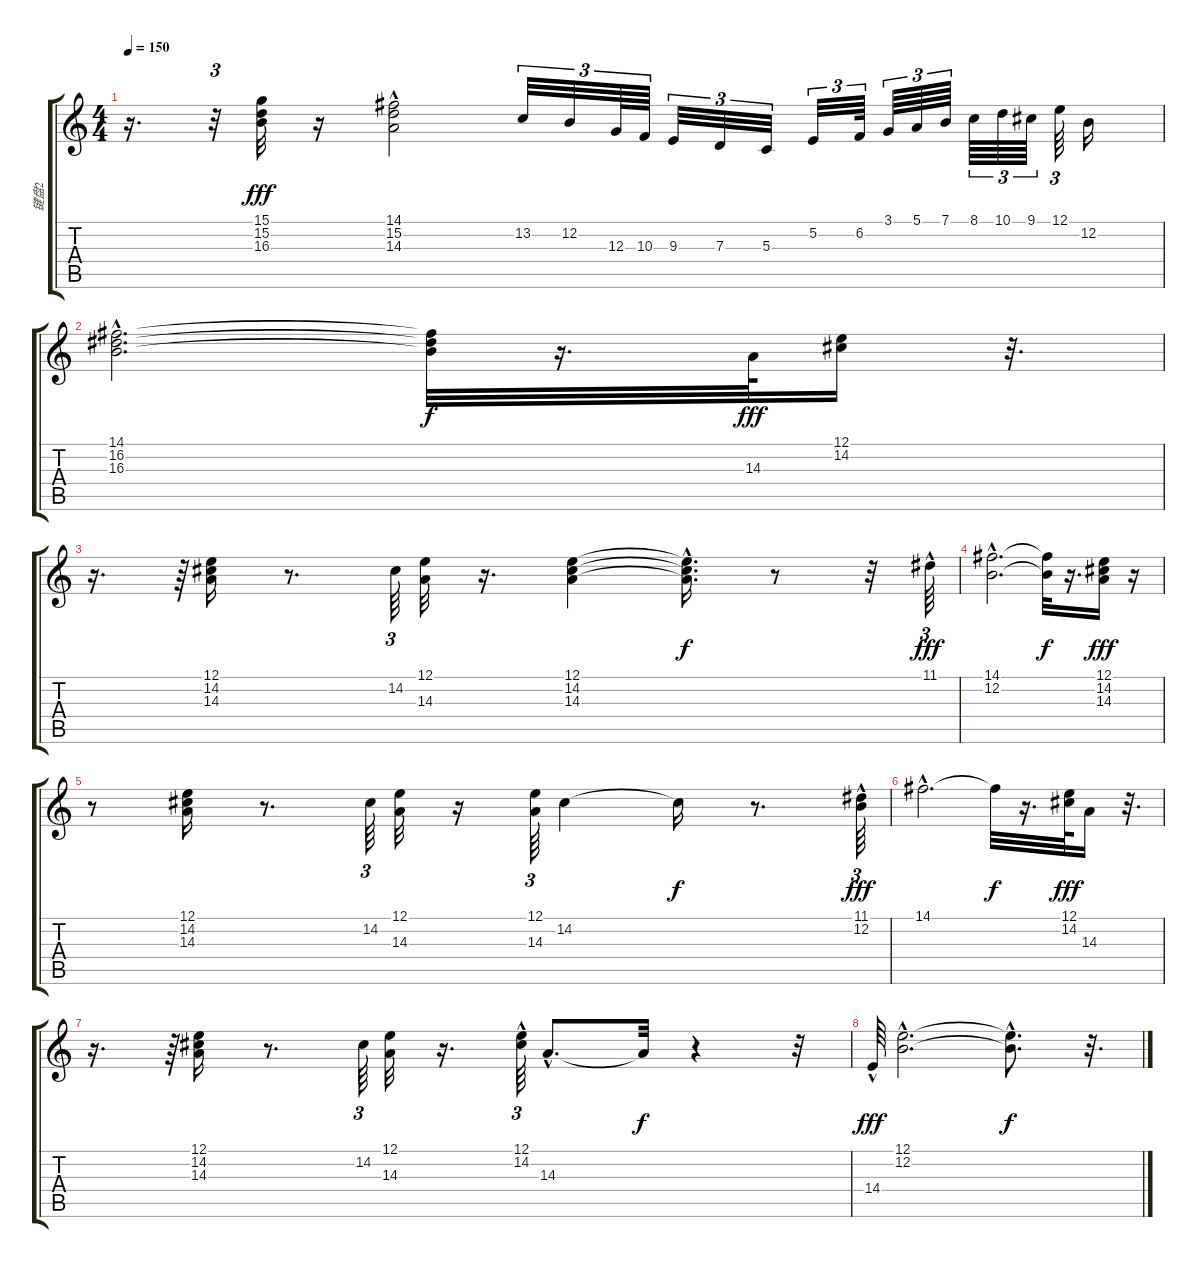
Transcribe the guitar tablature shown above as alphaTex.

\track ("键盘2" "键盘2") {instrument rockorgan}
\staff {score tabs}
\tuning (E4 B3 G3 D3 A2 E2) {hide}
\ts (4 4)
\tempo 150
\clef g2
\ks c
r.16{d dy fff} r.32{tu (3 2)} (15.1 15.2 16.3).32 r.16 (14.1{hac} 15.2 14.3).2 13.2.32{tu (3 2)} 12.2.32{tu (3 2)} 12.3.64{tu (3 2)} 10.3.64{tu (3 2)} 9.3.32{tu (3 2)} 7.3.32{tu (3 2)} 5.3.32{tu (3 2)} 5.2.32{tu (3 2)} 6.2.64{tu (3 2)} 3.1.64{tu (3 2)} 5.1.64{tu (3 2)} 7.1.64{tu (3 2)} 8.1.64{tu (3 2)} 10.1.64{tu (3 2)} 9.1.64{tu (3 2)} 12.1.64{tu (3 2)} 12.2.16 |
(14.1{hac} 16.2{hac} 16.3{hac}).2{d} (14.1{t} 16.2{t} 16.3{t}).32{dy f} r.16{d} 14.3.64{dy fff} (12.1 14.2).16 r.32{d} |
r.16{d} r.64{tu (3 2)} (12.1 14.2 14.3).16 r.8{d} 14.2.64{tu (3 2)} (12.1 14.3).32 r.16{d} (12.1 14.2 14.3).4 (12.1{hac t} 14.2{t} 14.3{t}).16{d dy f} r.8 r.32 11.1{hac}.64{tu (3 2) dy fff} |
(14.1{hac} 12.2{hac}).2{d} (14.1{t} 12.2{t}).32{dy f} r.16{d} (12.1 14.2 14.3).16{dy fff} r.16 |
r.8 (12.1 14.2 14.3).16 r.8{d} 14.2.64{tu (3 2)} (12.1 14.3).32 r.16 (12.1 14.3).64{tu (3 2)} 14.2.4 14.2{t}.16{dy f} r.8{d} (11.1{hac} 12.2{hac}).64{tu (3 2) dy fff} |
14.1{hac}.2{d} 14.1{t}.32{dy f} r.16{d} (12.1 14.2).64{dy fff} 14.3.16 r.32{d} |
r.16{d} r.64{tu (3 2)} (12.1 14.2 14.3).16 r.8{d} 14.2.64{tu (3 2)} (12.1 14.3).32 r.16{d} (12.1 14.2{hac}).64{tu (3 2)} 14.3{hac}.8{d} 14.3{t}.32{dy f} r.4 r.32 |
14.4{hac}.64{dy fff} (12.1{hac} 12.2{hac}).2{d} (12.1{hac t} 12.2{hac t}).8{d dy f} r.32{d}
